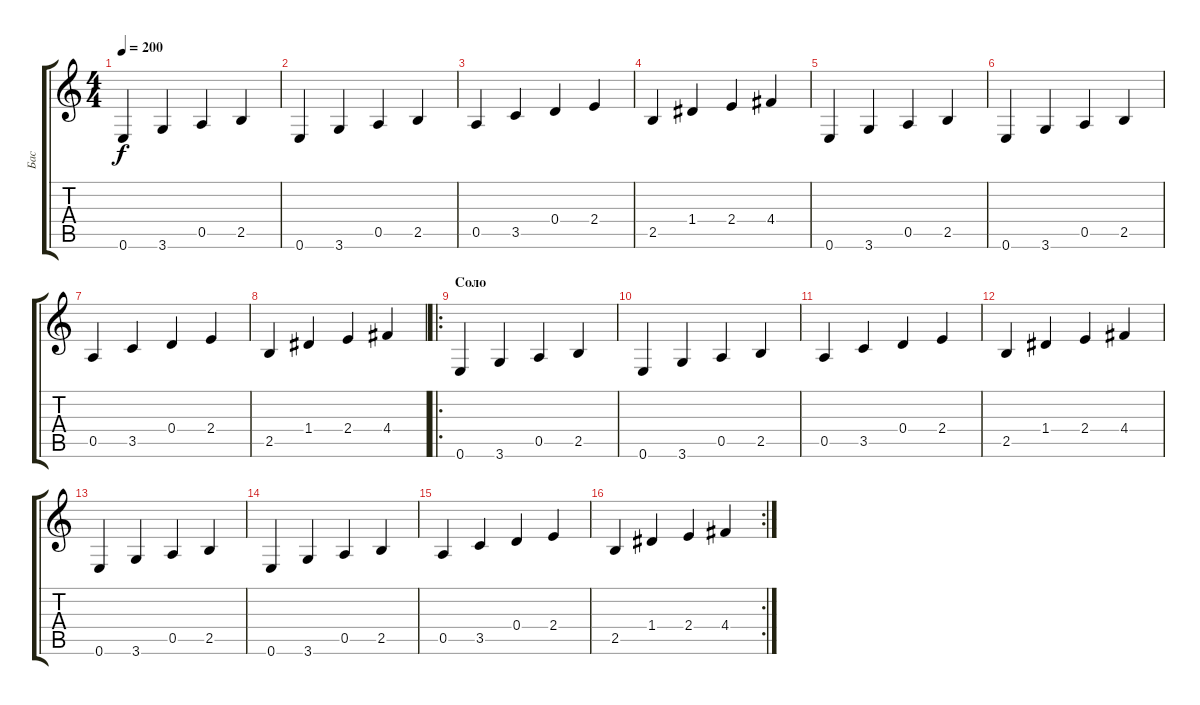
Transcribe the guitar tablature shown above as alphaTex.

\track ("Бас" "Бас") {instrument electricbasspick}
\staff {score tabs}
\tuning (E4 B3 G3 D3 A2 E2) {hide}
\ts (4 4)
\tempo 200
\clef g2
\ks c
0.6.4{dy f} 3.6.4 0.5.4 2.5.4 |
0.6.4 3.6.4 0.5.4 2.5.4 |
0.5.4 3.5.4 0.4.4 2.4.4 |
2.5.4 1.4.4 2.4.4 4.4.4 |
0.6.4 3.6.4 0.5.4 2.5.4 |
0.6.4 3.6.4 0.5.4 2.5.4 |
0.5.4 3.5.4 0.4.4 2.4.4 |
2.5.4 1.4.4 2.4.4 4.4.4 |
\ro
\section ("" "Соло")
0.6.4 3.6.4 0.5.4 2.5.4 |
0.6.4 3.6.4 0.5.4 2.5.4 |
0.5.4 3.5.4 0.4.4 2.4.4 |
2.5.4 1.4.4 2.4.4 4.4.4 |
0.6.4 3.6.4 0.5.4 2.5.4 |
0.6.4 3.6.4 0.5.4 2.5.4 |
0.5.4 3.5.4 0.4.4 2.4.4 |
\rc 2
2.5.4 1.4.4 2.4.4 4.4.4
